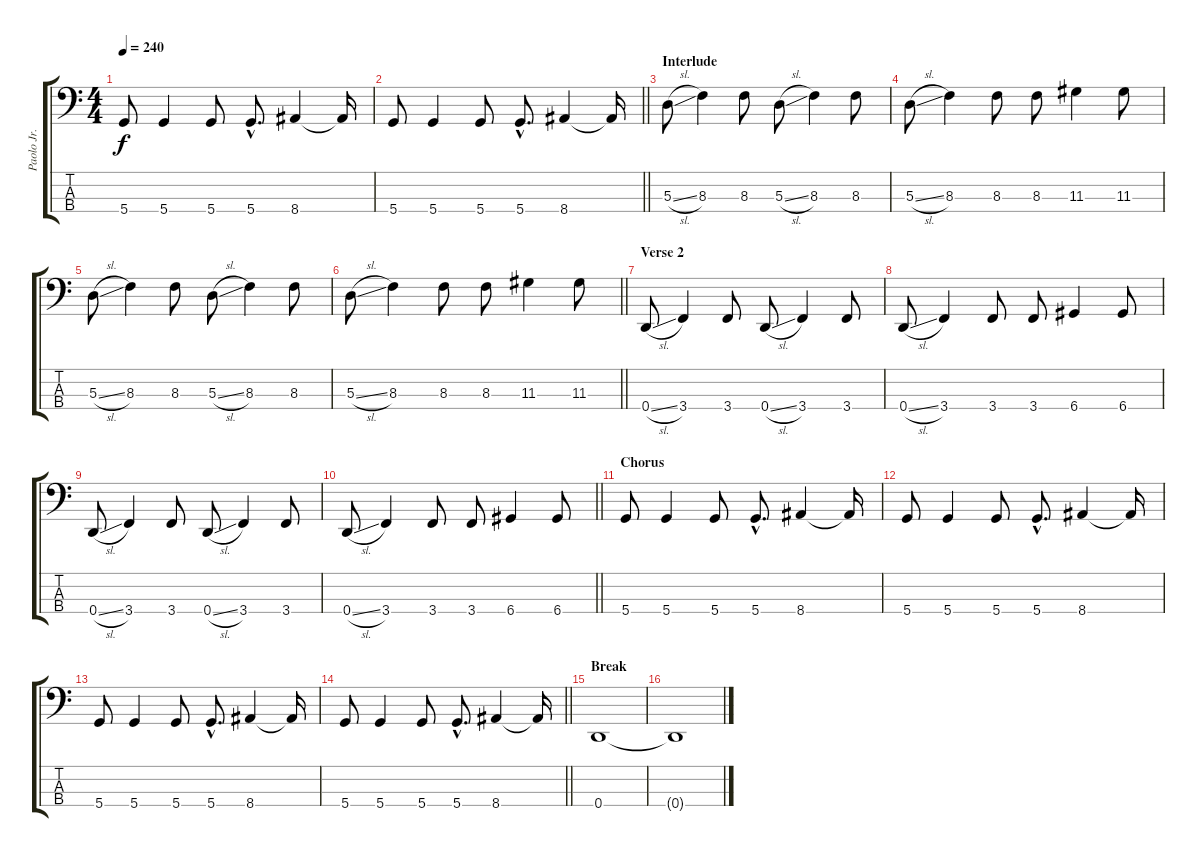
\track ("Paolo Jr." "Paolo Jr.") {instrument electricbasspick}
\staff {score tabs}
\tuning (G2 D2 A1 D1) {hide}
\ts (4 4)
\tempo 240
\clef f4
\ks c
5.4.8{dy f} 5.4.4 5.4.8 5.4{hac}.8{d} 8.4.4 8.4{t}.16 |
\barLineRight lightlight
5.4.8 5.4.4 5.4.8 5.4{hac}.8{d} 8.4.4 8.4{t}.16 |
\section ("" "Interlude")
5.3{sl}.8 8.3.4 8.3.8 5.3{sl}.8 8.3.4 8.3.8 |
5.3{sl}.8 8.3.4 8.3.8 8.3.8 11.3.4 11.3.8 |
5.3{sl}.8 8.3.4 8.3.8 5.3{sl}.8 8.3.4 8.3.8 |
\barLineRight lightlight
5.3{sl}.8 8.3.4 8.3.8 8.3.8 11.3.4 11.3.8 |
\section ("" "Verse 2")
0.4{sl}.8 3.4.4 3.4.8 0.4{sl}.8 3.4.4 3.4.8 |
0.4{sl}.8 3.4.4 3.4.8 3.4.8 6.4.4 6.4.8 |
0.4{sl}.8 3.4.4 3.4.8 0.4{sl}.8 3.4.4 3.4.8 |
\barLineRight lightlight
0.4{sl}.8 3.4.4 3.4.8 3.4.8 6.4.4 6.4.8 |
\section ("" "Chorus")
5.4.8 5.4.4 5.4.8 5.4{hac}.8{d} 8.4.4 8.4{t}.16 |
5.4.8 5.4.4 5.4.8 5.4{hac}.8{d} 8.4.4 8.4{t}.16 |
5.4.8 5.4.4 5.4.8 5.4{hac}.8{d} 8.4.4 8.4{t}.16 |
\barLineRight lightlight
5.4.8 5.4.4 5.4.8 5.4{hac}.8{d} 8.4.4 8.4{t}.16 |
\section ("" "Break")
0.4.1 |
0.4{t}.1
